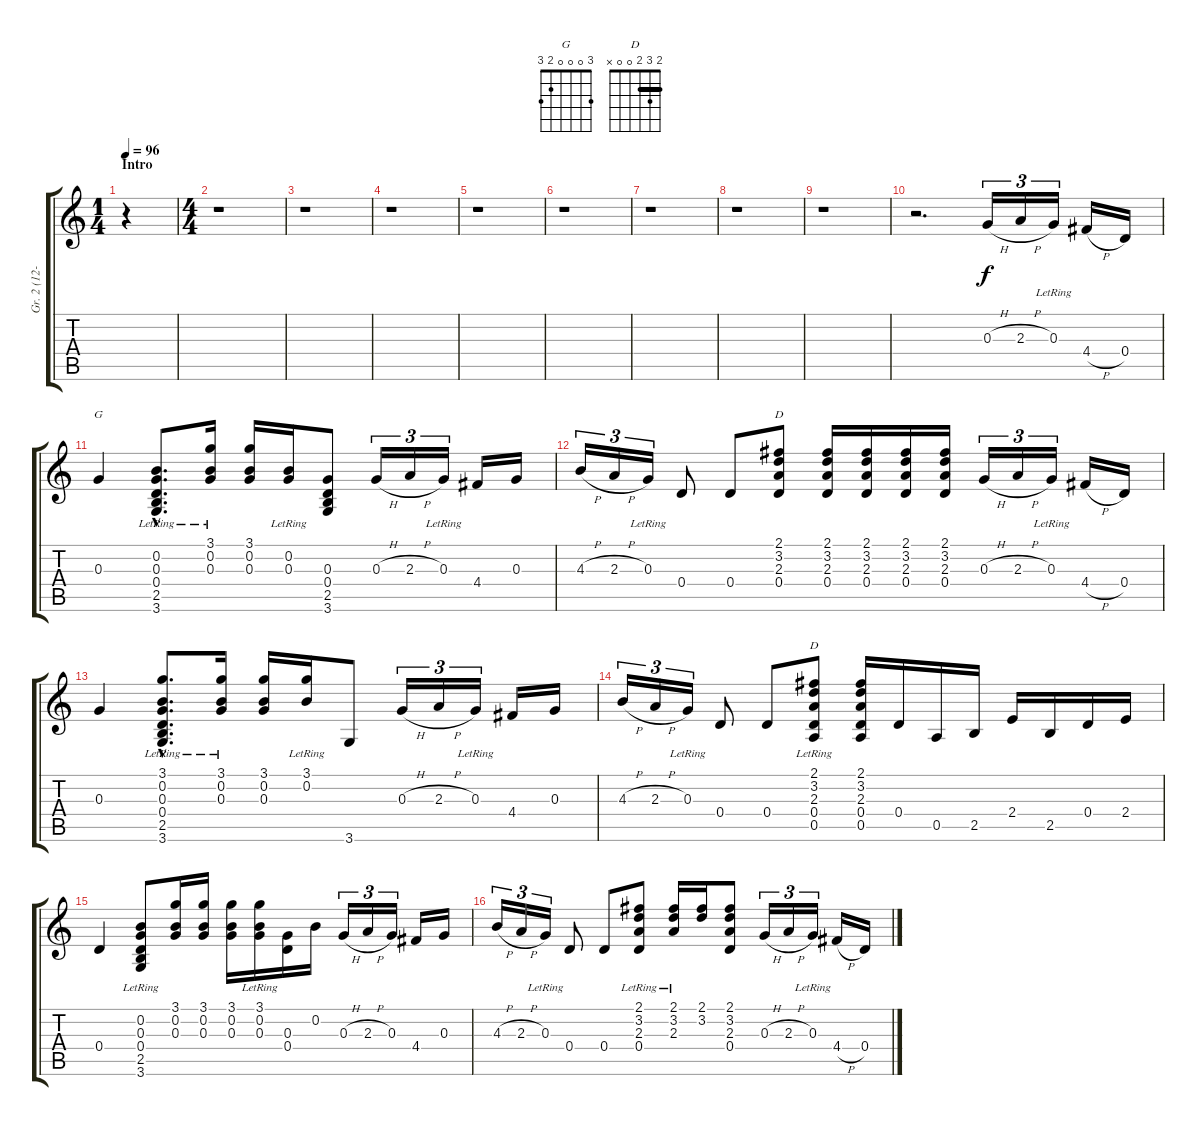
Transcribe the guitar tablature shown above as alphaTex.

\track ("Gr. 2 (12-string acous.) " "Gr. 2 (12-") {instrument acousticguitarsteel}
\staff {score tabs}
\tuning (E4 B3 G3 D3 A2 E2) {hide}
\chord ("G" 3 0 0 0 2 3)
\chord ("D" 2 3 2 0 x x) {barre 2}
\chord ("D" 2 3 2 0 0 x) {barre 2}
\ts (1 4)
\section ("" "Intro")
\tempo 96
\clef g2
\ks c
r.4{dy f instrument acousticguitarsteel} |
\ts (4 4)
r.1 |
r.1 |
r.1 |
r.1 |
r.1 |
r.1 |
r.1 |
r.1 |
r.2{d} 0.3{h}.16{tu (3 2)} 2.3{h}.16{tu (3 2)} 0.3{lr}.16{tu (3 2)} 4.4{h}.16 0.4.16 |
0.3.4{ch "G"} (0.2{hac lr} 0.3{hac lr} 0.4{hac lr} 2.5{hac lr} 3.6{hac lr}).8{d} (3.1{lr} 0.2{lr} 0.3{lr}).16 (3.1 0.2 0.3).16 (0.2 0.3{lr}).16 (0.3 0.4 2.5 3.6).8 0.3{h}.16{tu (3 2)} 2.3{h}.16{tu (3 2)} 0.3{lr}.16{tu (3 2)} 4.4.16 0.3.16 |
4.3{h}.16{tu (3 2)} 2.3{h}.16{tu (3 2)} 0.3{lr}.16{tu (3 2)} 0.4.8 0.4.8 (2.1 3.2 2.3 0.4).8{ch "D"} (2.1 3.2 2.3 0.4).16 (2.1 3.2 2.3 0.4).16 (2.1 3.2 2.3 0.4).16 (2.1 3.2 2.3 0.4).16 0.3{h}.16{tu (3 2)} 2.3{h}.16{tu (3 2)} 0.3{lr}.16{tu (3 2)} 4.4{h}.16 0.4.16 |
0.3.4 (3.1{hac lr} 0.2{hac lr} 0.3{hac lr} 0.4{hac lr} 2.5{hac lr} 3.6{hac lr}).8{d} (3.1{lr} 0.2{lr} 0.3{lr}).16 (3.1 0.2 0.3).16 (3.1 0.2{lr}).16 3.6.8 0.3{h}.16{tu (3 2)} 2.3{h}.16{tu (3 2)} 0.3{lr}.16{tu (3 2)} 4.4.16 0.3.16 |
4.3{h}.16{tu (3 2)} 2.3{h}.16{tu (3 2)} 0.3{lr}.16{tu (3 2)} 0.4.8 0.4.8 (2.1{lr} 3.2{lr} 2.3{lr} 0.4{lr} 0.5{lr}).8{ch "D"} (2.1 3.2 2.3 0.4 0.5).16 0.4.16 0.5.16 2.5.16 2.4.16 2.5.16 0.4.16 2.4.16 |
0.4.4 (0.2 0.3 0.4{lr} 2.5{lr} 3.6{lr}).8 (3.1 0.2 0.3).16 (3.1 0.2 0.3).16 (3.1 0.2 0.3).16 (3.1{lr} 0.2{lr} 0.3).16 (0.3 0.4).16 0.2.16 0.3{h}.16{tu (3 2)} 2.3{h}.16{tu (3 2)} 0.3.16{tu (3 2)} 4.4.16 0.3.16 |
4.3{h}.16{tu (3 2)} 2.3{h}.16{tu (3 2)} 0.3{lr}.16{tu (3 2)} 0.4.8 0.4.8 (2.1 3.2 2.3 0.4{lr}).8 (2.1 3.2 2.3{lr}).16 (2.1 3.2).16 (2.1 3.2 2.3 0.4).8 0.3{h}.16{tu (3 2)} 2.3{h}.16{tu (3 2)} 0.3{lr}.16{tu (3 2)} 4.4{h}.16 0.4.16
